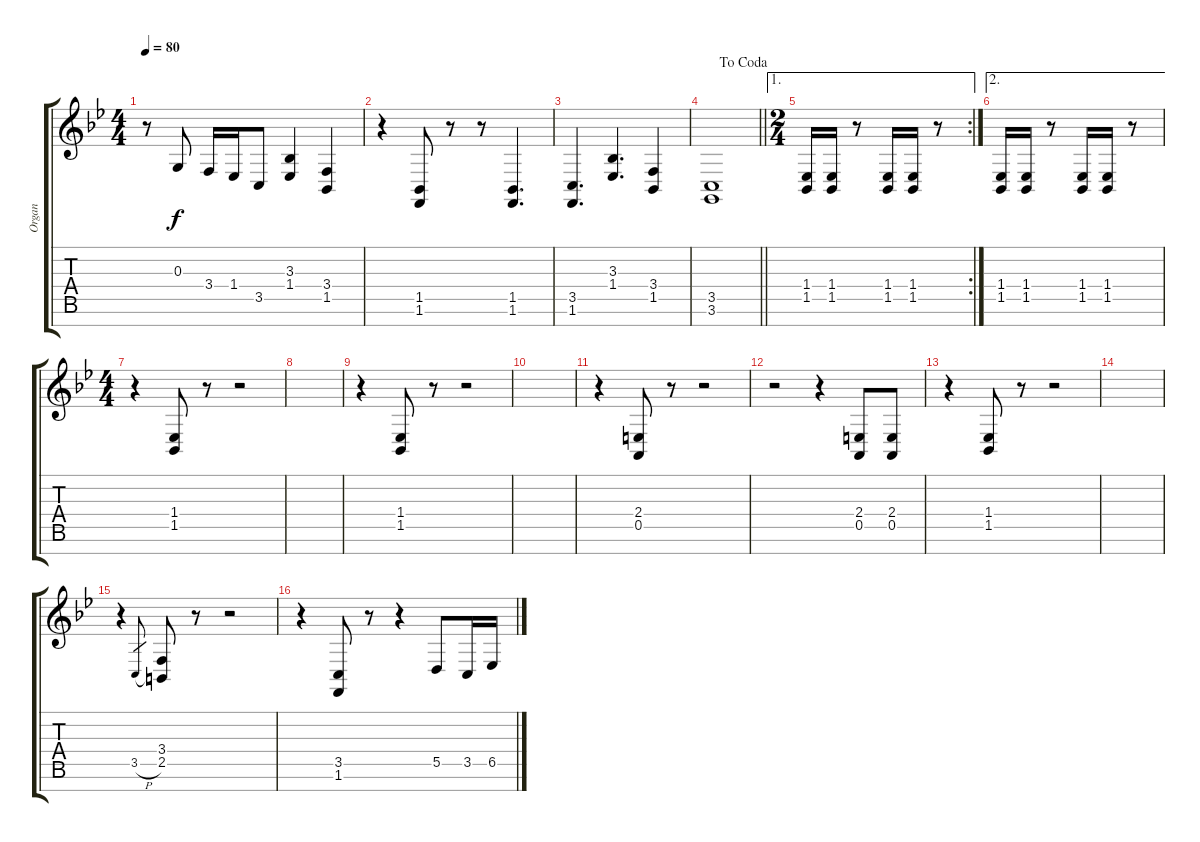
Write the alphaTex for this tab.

\track ("Organ" "Organ") {instrument drawbarorgan}
\staff {score tabs}
\tuning (E4 B3 G3 D3 A2 E2 B1) {hide}
\ts (4 4)
\tempo 80
\clef g2
\ks bb
r.8{dy f} 0.3.8 3.4.16 1.4.16 3.5.8 (3.3 1.4).4 (3.4 1.5).4 |
r.4 (1.5 1.6).8 r.8 r.8 (1.5 1.6).4{d} |
(3.5 1.6).4{d} (3.3 1.4).4{d} (3.4 1.5).4 |
\jump dacoda
\barLineRight lightlight
(3.5 3.6).1 |
\ae 1
\rc 2
\ts (2 4)
(1.4 1.5).16 (1.4 1.5).16 r.8 (1.4 1.5).16 (1.4 1.5).16 r.8 |
\ae 2
(1.4 1.5).16 (1.4 1.5).16 r.8 (1.4 1.5).16 (1.4 1.5).16 r.8 |
\ts (4 4)
r.4 (1.4 1.5).8 r.8 r.2 |
|
r.4 (1.4 1.5).8 r.8 r.2 |
|
r.4 (2.4 0.5).8 r.8 r.2 |
r.2 r.4 (2.4 0.5).8 (2.4 0.5).8 |
r.4 (1.4 1.5).8 r.8 r.2 |
|
r.4 3.5{h}.8{gr} (3.4 2.5).8 r.8 r.2 |
r.4 (3.5 1.6).8 r.8 r.4 5.5.8 3.5.16 6.5.16
